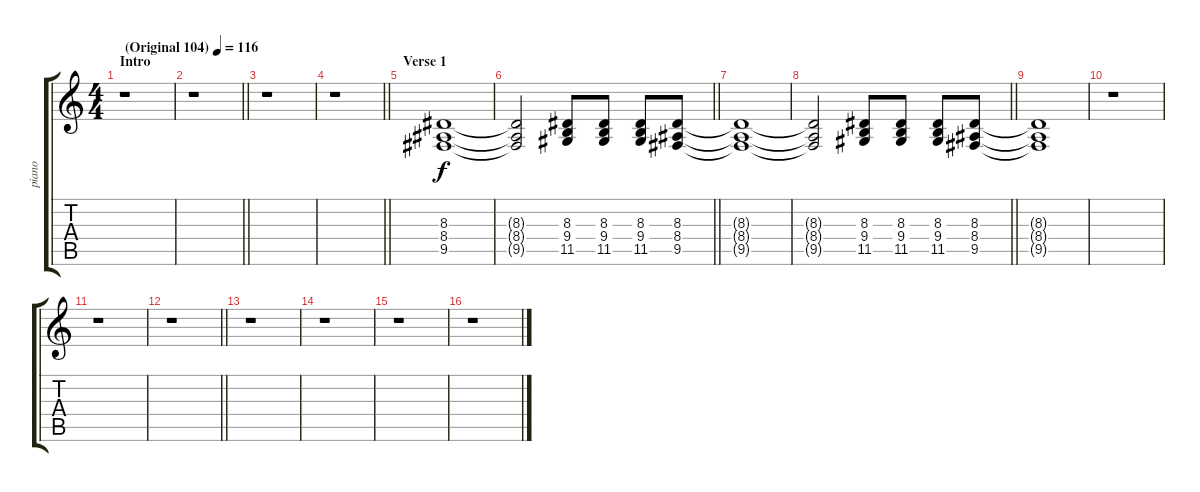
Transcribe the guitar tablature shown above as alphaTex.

\track ("piano" "piano") {instrument electricgrandpiano}
\staff {score tabs}
\tuning (E4 B3 G3 D3 A2 E2) {hide}
\ts (4 4)
\section ("" "Intro")
\tempo (116 "(Original 104)")
\clef g2
\ks c
r.1{dy f instrument electricgrandpiano} |
\barLineRight lightlight
r.1 |
\section ("" "")
r.1 |
\barLineRight lightlight
r.1 |
\section ("" "Verse 1")
(8.3 8.4 9.5).1 |
\barLineRight lightlight
(8.3{t} 8.4{t} 9.5{t}).2 (8.3 9.4 11.5).8 (8.3 9.4 11.5).8 (8.3 9.4 11.5).8 (8.3 8.4 9.5).8 |
(8.3{t} 8.4{t} 9.5{t}).1 |
\barLineRight lightlight
(8.3{t} 8.4{t} 9.5{t}).2 (8.3 9.4 11.5).8 (8.3 9.4 11.5).8 (8.3 9.4 11.5).8 (8.3 8.4 9.5).8 |
\section ("" "")
(8.3{t} 8.4{t} 9.5{t}).1 |
r.1 |
r.1 |
\barLineRight lightlight
r.1 |
r.1 |
r.1 |
r.1 |
r.1
